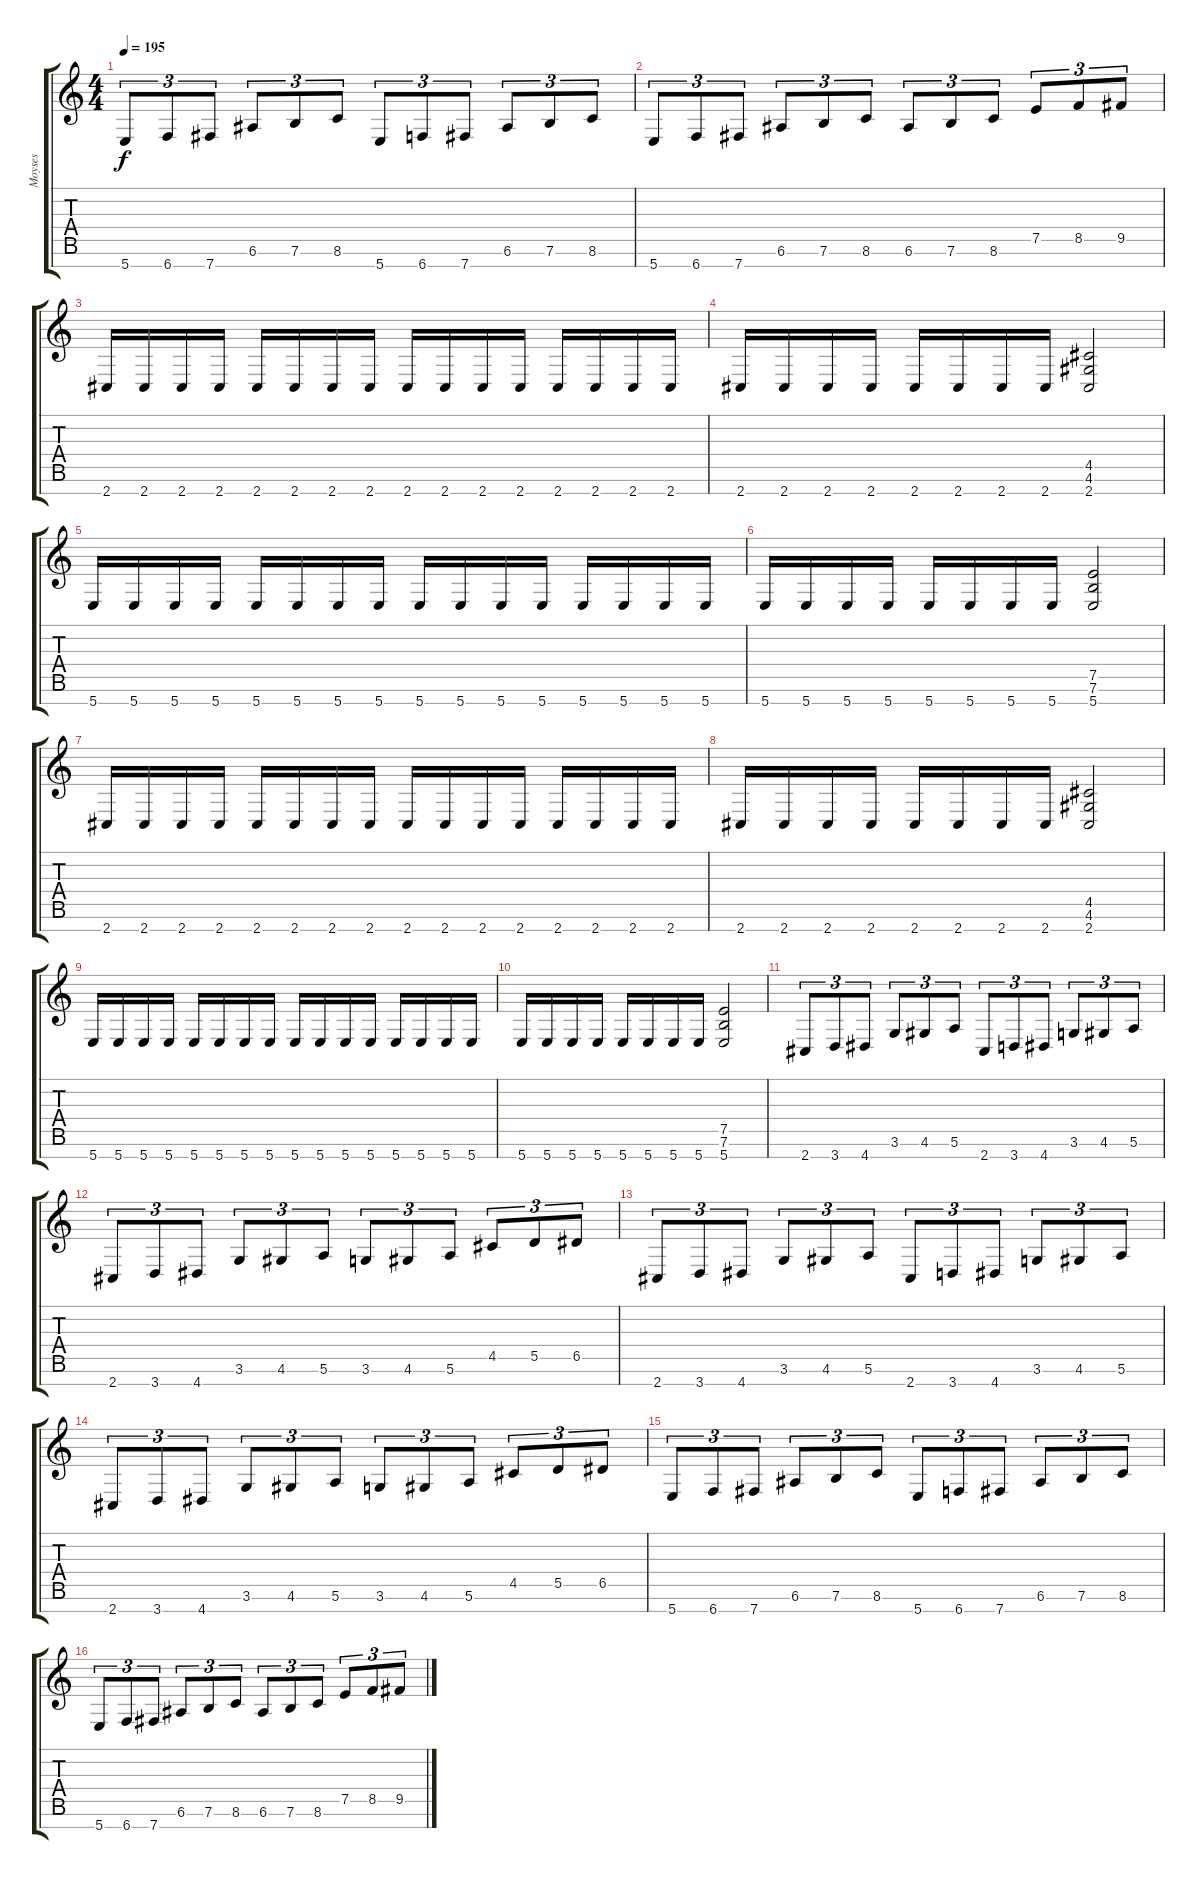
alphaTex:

\track ("Moyses" "Moyses") {instrument distortionguitar}
\staff {score tabs}
\tuning (E4 B3 G3 D3 A2 E2 B1) {hide}
\ts (4 4)
\tempo 195
\clef g2
\ks c
5.7.8{tu (3 2) dy f} 6.7.8{tu (3 2)} 7.7.8{tu (3 2)} 6.6.8{tu (3 2)} 7.6.8{tu (3 2)} 8.6.8{tu (3 2)} 5.7.8{tu (3 2)} 6.7.8{tu (3 2)} 7.7.8{tu (3 2)} 6.6.8{tu (3 2)} 7.6.8{tu (3 2)} 8.6.8{tu (3 2)} |
5.7.8{tu (3 2)} 6.7.8{tu (3 2)} 7.7.8{tu (3 2)} 6.6.8{tu (3 2)} 7.6.8{tu (3 2)} 8.6.8{tu (3 2)} 6.6.8{tu (3 2)} 7.6.8{tu (3 2)} 8.6.8{tu (3 2)} 7.5.8{tu (3 2)} 8.5.8{tu (3 2)} 9.5.8{tu (3 2)} |
2.7.16 2.7.16 2.7.16 2.7.16 2.7.16 2.7.16 2.7.16 2.7.16 2.7.16 2.7.16 2.7.16 2.7.16 2.7.16 2.7.16 2.7.16 2.7.16 |
2.7.16 2.7.16 2.7.16 2.7.16 2.7.16 2.7.16 2.7.16 2.7.16 (4.5 4.6 2.7).2 |
5.7.16 5.7.16 5.7.16 5.7.16 5.7.16 5.7.16 5.7.16 5.7.16 5.7.16 5.7.16 5.7.16 5.7.16 5.7.16 5.7.16 5.7.16 5.7.16 |
5.7.16 5.7.16 5.7.16 5.7.16 5.7.16 5.7.16 5.7.16 5.7.16 (7.5 7.6 5.7).2 |
2.7.16 2.7.16 2.7.16 2.7.16 2.7.16 2.7.16 2.7.16 2.7.16 2.7.16 2.7.16 2.7.16 2.7.16 2.7.16 2.7.16 2.7.16 2.7.16 |
2.7.16 2.7.16 2.7.16 2.7.16 2.7.16 2.7.16 2.7.16 2.7.16 (4.5 4.6 2.7).2 |
5.7.16 5.7.16 5.7.16 5.7.16 5.7.16 5.7.16 5.7.16 5.7.16 5.7.16 5.7.16 5.7.16 5.7.16 5.7.16 5.7.16 5.7.16 5.7.16 |
5.7.16 5.7.16 5.7.16 5.7.16 5.7.16 5.7.16 5.7.16 5.7.16 (7.5 7.6 5.7).2 |
2.7.8{tu (3 2)} 3.7.8{tu (3 2)} 4.7.8{tu (3 2)} 3.6.8{tu (3 2)} 4.6.8{tu (3 2)} 5.6.8{tu (3 2)} 2.7.8{tu (3 2)} 3.7.8{tu (3 2)} 4.7.8{tu (3 2)} 3.6.8{tu (3 2)} 4.6.8{tu (3 2)} 5.6.8{tu (3 2)} |
2.7.8{tu (3 2)} 3.7.8{tu (3 2)} 4.7.8{tu (3 2)} 3.6.8{tu (3 2)} 4.6.8{tu (3 2)} 5.6.8{tu (3 2)} 3.6.8{tu (3 2)} 4.6.8{tu (3 2)} 5.6.8{tu (3 2)} 4.5.8{tu (3 2)} 5.5.8{tu (3 2)} 6.5.8{tu (3 2)} |
2.7.8{tu (3 2)} 3.7.8{tu (3 2)} 4.7.8{tu (3 2)} 3.6.8{tu (3 2)} 4.6.8{tu (3 2)} 5.6.8{tu (3 2)} 2.7.8{tu (3 2)} 3.7.8{tu (3 2)} 4.7.8{tu (3 2)} 3.6.8{tu (3 2)} 4.6.8{tu (3 2)} 5.6.8{tu (3 2)} |
2.7.8{tu (3 2)} 3.7.8{tu (3 2)} 4.7.8{tu (3 2)} 3.6.8{tu (3 2)} 4.6.8{tu (3 2)} 5.6.8{tu (3 2)} 3.6.8{tu (3 2)} 4.6.8{tu (3 2)} 5.6.8{tu (3 2)} 4.5.8{tu (3 2)} 5.5.8{tu (3 2)} 6.5.8{tu (3 2)} |
5.7.8{tu (3 2)} 6.7.8{tu (3 2)} 7.7.8{tu (3 2)} 6.6.8{tu (3 2)} 7.6.8{tu (3 2)} 8.6.8{tu (3 2)} 5.7.8{tu (3 2)} 6.7.8{tu (3 2)} 7.7.8{tu (3 2)} 6.6.8{tu (3 2)} 7.6.8{tu (3 2)} 8.6.8{tu (3 2)} |
5.7.8{tu (3 2)} 6.7.8{tu (3 2)} 7.7.8{tu (3 2)} 6.6.8{tu (3 2)} 7.6.8{tu (3 2)} 8.6.8{tu (3 2)} 6.6.8{tu (3 2)} 7.6.8{tu (3 2)} 8.6.8{tu (3 2)} 7.5.8{tu (3 2)} 8.5.8{tu (3 2)} 9.5.8{tu (3 2)}
